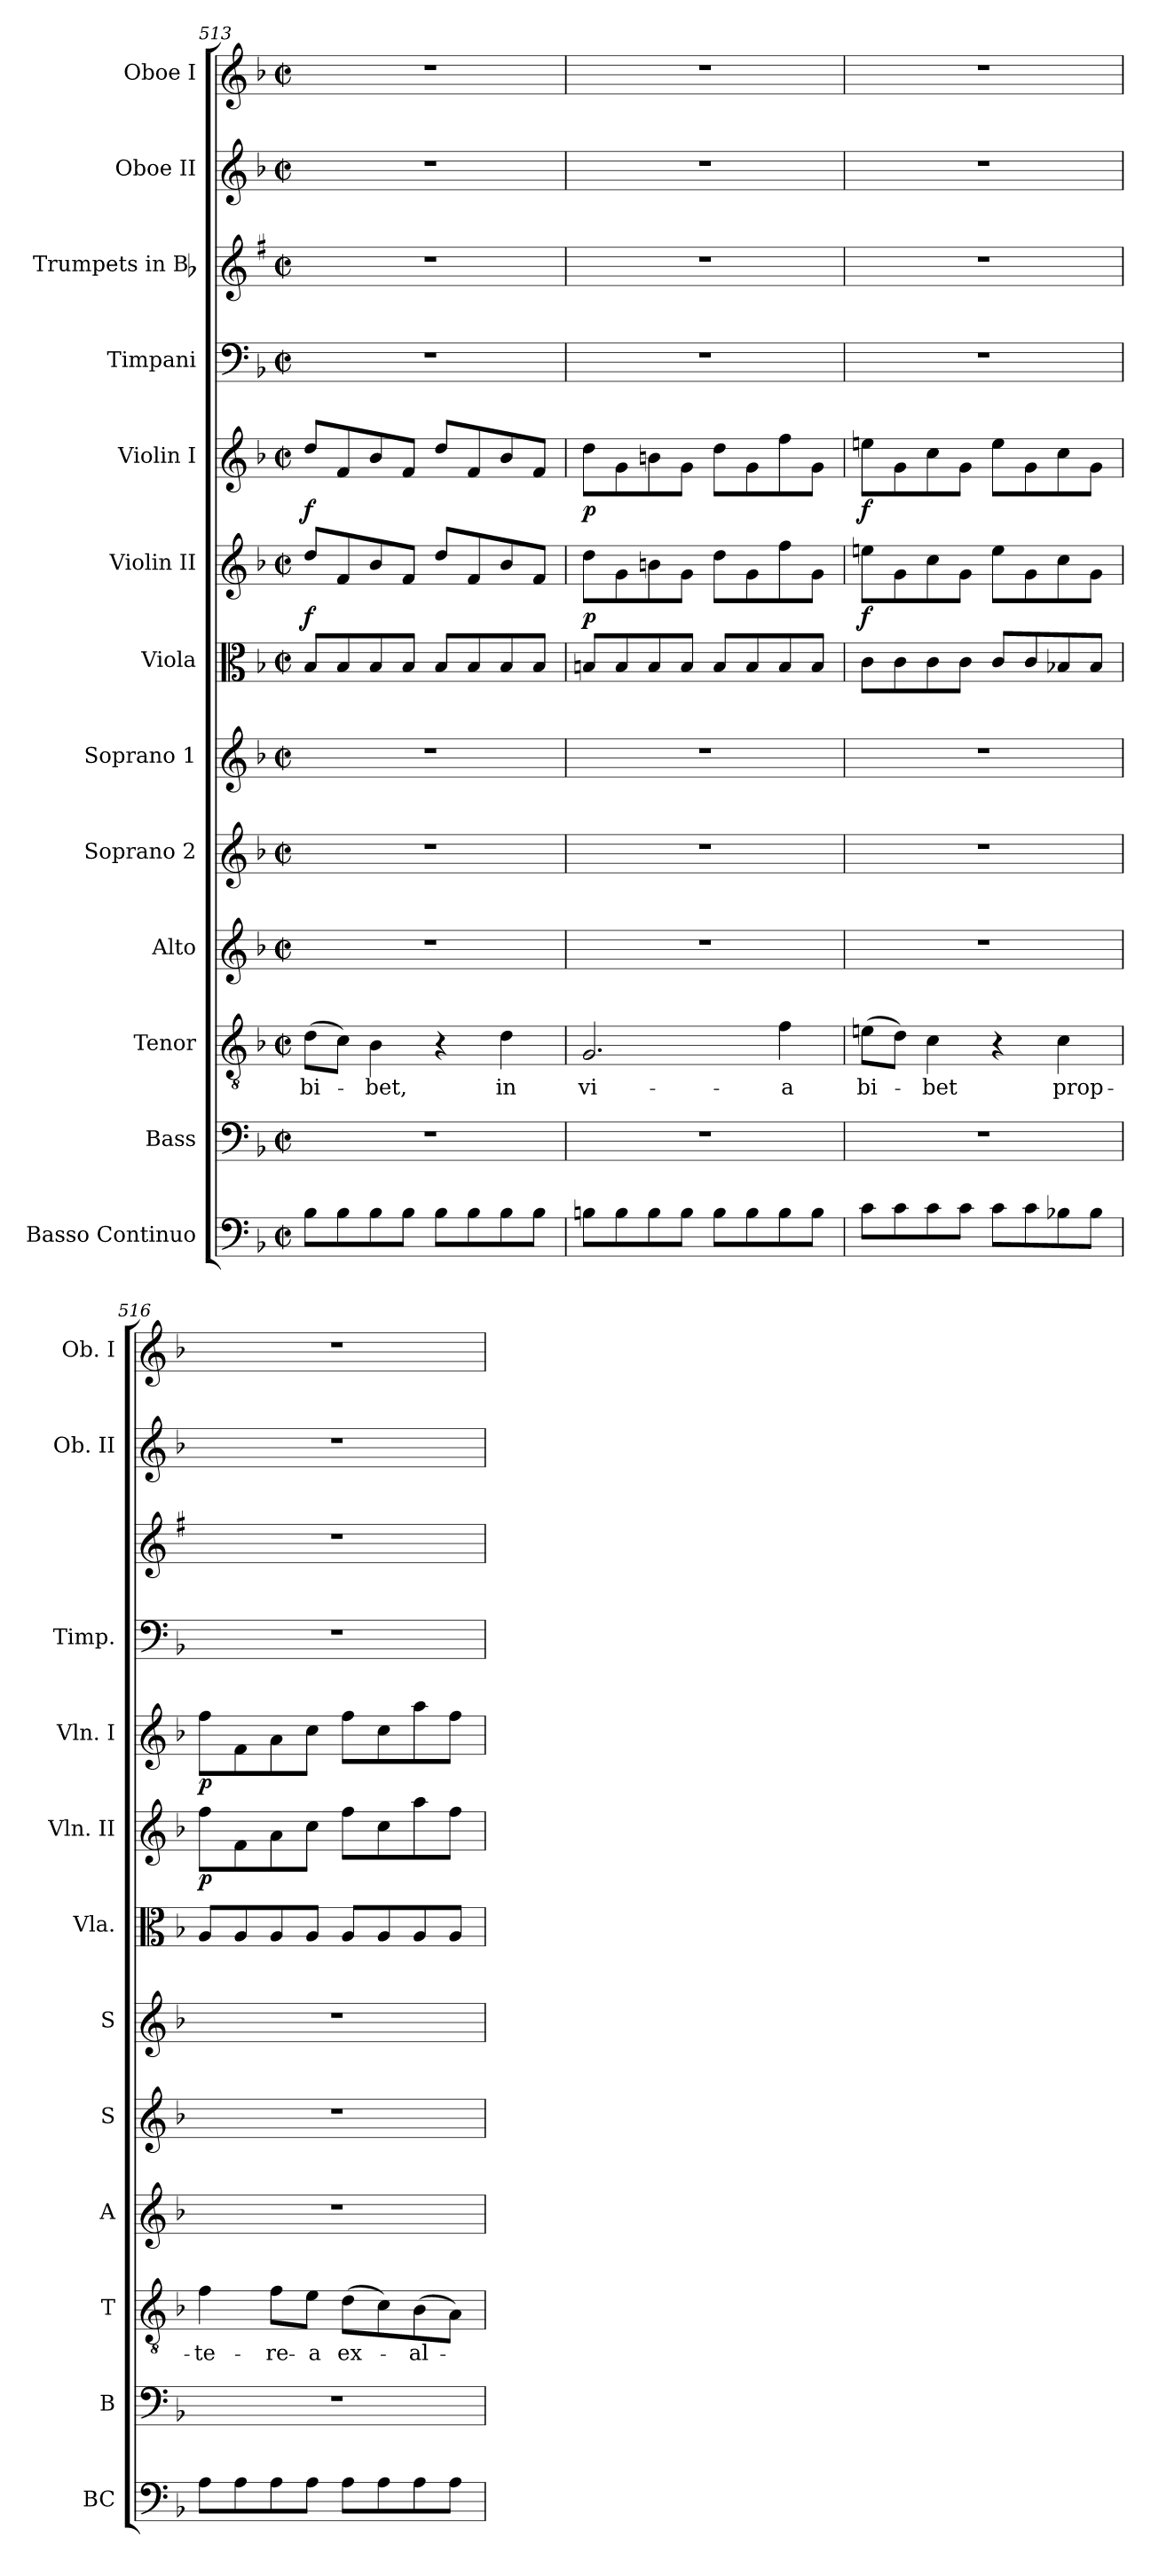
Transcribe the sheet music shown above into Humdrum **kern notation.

**kern	**kern	**kern	**text	**kern	**kern	**kern	**kern	**kern	**dynam	**kern	**dynam	**kern	**kern	**kern	**kern
*part13	*part12	*part11	*part11	*part10	*part9	*part8	*part7	*part6	*part6	*part5	*part5	*part4	*part3	*part2	*part1
*staff13	*staff12	*staff11	*staff11	*staff10	*staff9	*staff8	*staff7	*staff6	*staff6	*staff5	*staff5	*staff4	*staff3	*staff2	*staff1
*I"Basso Continuo	*I"Bass	*I"Tenor	*	*I"Alto	*I"Soprano 2	*I"Soprano 1	*I"Viola	*I"Violin II	*	*I"Violin I	*	*I"Timpani	*I"Trumpets in Bb	*I"Oboe II	*I"Oboe I
*I'BC	*I'B	*I'T	*	*I'A	*I'S	*I'S	*I'Vla.	*I'Vln. II	*	*I'Vln. I	*	*I'Timp.	*	*I'Ob. II	*I'Ob. I
!!LO:PB:g=z
*clefF4	*clefF4	*clefGv2	*	*clefG2	*clefG2	*clefG2	*clefC3	*clefG2	*	*clefG2	*	*clefF4	*clefG2	*clefG2	*clefG2
*	*	*	*	*	*	*	*	*	*	*	*	*	*ITrd1c2	*	*
*k[b-]	*k[b-]	*k[b-]	*	*k[b-]	*k[b-]	*k[b-]	*k[b-]	*k[b-]	*	*k[b-]	*	*k[b-]	*k[b-]	*k[b-]	*k[b-]
*F:	*F:	*F:	*	*F:	*F:	*F:	*F:	*F:	*	*F:	*	*F:	*F:	*F:	*F:
*M2/2	*M2/2	*M2/2	*	*M2/2	*M2/2	*M2/2	*M2/2	*M2/2	*	*M2/2	*	*M2/2	*M2/2	*M2/2	*M2/2
*met(c|)	*met(c|)	*met(c|)	*	*met(c|)	*met(c|)	*met(c|)	*met(c|)	*met(c|)	*	*met(c|)	*	*met(c|)	*met(c|)	*met(c|)	*met(c|)
=513	=513	=513	=513	=513	=513	=513	=513	=513	=513	=513	=513	=513	=513	=513	=513
!	!	!	!LO:LY:b	!	!	!	!	!	!LO:DY:b	!	!LO:DY:b	!	!	!	!
8B-\L	1r	(8d\L	bi-	1r	1r	1r	8B-/L	8dd/L	f	8dd/L	f	1r	1r	1r	1r
8B-\	.	8c\J)	.	.	.	.	8B-/	8f/	.	8f/	.	.	.	.	.
!	!	!	!LO:LY:b	!	!	!	!	!	!	!	!	!	!	!	!
8B-\	.	4B-\	-bet,	.	.	.	8B-/	8b-/	.	8b-/	.	.	.	.	.
8B-\J	.	.	.	.	.	.	8B-/J	8f/J	.	8f/J	.	.	.	.	.
8B-\L	.	4r	.	.	.	.	8B-/L	8dd/L	.	8dd/L	.	.	.	.	.
8B-\	.	.	.	.	.	.	8B-/	8f/	.	8f/	.	.	.	.	.
!	!	!	!LO:LY:b	!	!	!	!	!	!	!	!	!	!	!	!
8B-\	.	4d\	in	.	.	.	8B-/	8b-/	.	8b-/	.	.	.	.	.
8B-\J	.	.	.	.	.	.	8B-/J	8f/J	.	8f/J	.	.	.	.	.
=514	=514	=514	=514	=514	=514	=514	=514	=514	=514	=514	=514	=514	=514	=514	=514
!	!	!	!LO:LY:b	!	!	!	!	!	!LO:DY:b	!	!LO:DY:b	!	!	!	!
8Bn\L	1r	2.G/	vi-	1r	1r	1r	8Bn/L	8dd\L	p	8dd\L	p	1r	1r	1r	1r
8B\	.	.	.	.	.	.	8B/	8g\	.	8g\	.	.	.	.	.
8B\	.	.	.	.	.	.	8B/	8bn\	.	8bn\	.	.	.	.	.
8B\J	.	.	.	.	.	.	8B/J	8g\J	.	8g\J	.	.	.	.	.
8B\L	.	.	.	.	.	.	8B/L	8dd\L	.	8dd\L	.	.	.	.	.
8B\	.	.	.	.	.	.	8B/	8g\	.	8g\	.	.	.	.	.
!	!	!	!LO:LY:b	!	!	!	!	!	!	!	!	!	!	!	!
8B\	.	4f\	-a	.	.	.	8B/	8ff\	.	8ff\	.	.	.	.	.
8B\J	.	.	.	.	.	.	8B/J	8g\J	.	8g\J	.	.	.	.	.
=515	=515	=515	=515	=515	=515	=515	=515	=515	=515	=515	=515	=515	=515	=515	=515
!	!	!	!LO:LY:b	!	!	!	!	!	!LO:DY:b	!	!LO:DY:b	!	!	!	!
8c\L	1r	(8en\L	bi-	1r	1r	1r	8c\L	8een\L	f	8een\L	f	1r	1r	1r	1r
8c\	.	8d\J)	.	.	.	.	8c\	8g\	.	8g\	.	.	.	.	.
!	!	!	!LO:LY:b	!	!	!	!	!	!	!	!	!	!	!	!
8c\	.	4c\	-bet	.	.	.	8c\	8cc\	.	8cc\	.	.	.	.	.
8c\J	.	.	.	.	.	.	8c\J	8g\J	.	8g\J	.	.	.	.	.
8c\L	.	4r	.	.	.	.	8c/L	8ee\L	.	8ee\L	.	.	.	.	.
8c\	.	.	.	.	.	.	8c/	8g\	.	8g\	.	.	.	.	.
!	!	!	!LO:LY:b	!	!	!	!	!	!	!	!	!	!	!	!
8B-X\	.	4c\	prop-	.	.	.	8B-X/	8cc\	.	8cc\	.	.	.	.	.
8B-\J	.	.	.	.	.	.	8B-/J	8g\J	.	8g\J	.	.	.	.	.
=516	=516	=516	=516	=516	=516	=516	=516	=516	=516	=516	=516	=516	=516	=516	=516
!	!	!	!LO:LY:b	!	!	!	!	!	!LO:DY:b	!	!LO:DY:b	!	!	!	!
8A\L	1r	4f\	-te-	1r	1r	1r	8A/L	8ff\L	p	8ff\L	p	1r	1r	1r	1r
8A\	.	.	.	.	.	.	8A/	8f\	.	8f\	.	.	.	.	.
!	!	!	!LO:LY:b	!	!	!	!	!	!	!	!	!	!	!	!
8A\	.	8f\L	-re-	.	.	.	8A/	8a\	.	8a\	.	.	.	.	.
!	!	!	!LO:LY:b	!	!	!	!	!	!	!	!	!	!	!	!
8A\J	.	8e\J	-a	.	.	.	8A/J	8cc\J	.	8cc\J	.	.	.	.	.
!	!	!	!LO:LY:b	!	!	!	!	!	!	!	!	!	!	!	!
8A\L	.	(8d\L	ex-	.	.	.	8A/L	8ff\L	.	8ff\L	.	.	.	.	.
8A\	.	8c\)	.	.	.	.	8A/	8cc\	.	8cc\	.	.	.	.	.
!	!	!	!LO:LY:b	!	!	!	!	!	!	!	!	!	!	!	!
8A\	.	(8B-\	-al-	.	.	.	8A/	8aa\	.	8aa\	.	.	.	.	.
8A\J	.	8A\J)	.	.	.	.	8A/J	8ff\J	.	8ff\J	.	.	.	.	.
=	=	=	=	=	=	=	=	=	=	=	=	=	=	=	=
*-	*-	*-	*-	*-	*-	*-	*-	*-	*-	*-	*-	*-	*-	*-	*-
